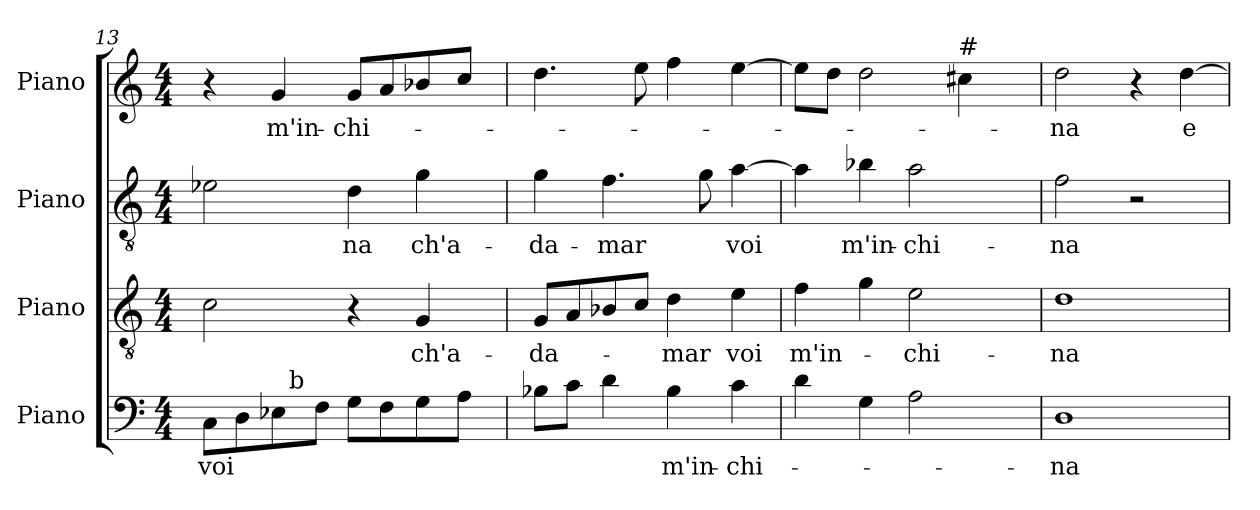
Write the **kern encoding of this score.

**kern	**text	**kern	**text	**kern	**text	**kern	**text
*part4	*part4	*part3	*part3	*part2	*part2	*part1	*part1
*staff4	*staff4	*staff3	*staff3	*staff2	*staff2	*staff1	*staff1
*I"Piano	*	*I"Piano	*	*I"Piano	*	*I"Piano	*
*I'Pno.	*	*I'Pno.	*	*I'Pno.	*	*I'Pno.	*
*clefF4	*	*clefGv2	*	*clefGv2	*	*clefG2	*
*	*	*ITrd7c12	*	*ITrd7c12	*	*	*
*k[]	*	*k[]	*	*k[]	*	*k[]	*
*C:	*	*C:	*	*C:	*	*C:	*
*M4/4	*	*M4/4	*	*M4/4	*	*M4/4	*
=13	=13	=13	=13	=13	=13	=13	=13
!	!LO:LY:b:color=#000000	!	!	!	!	!	!
*^	*	*	*	*	*	*	*
8Ci\L	4ryy	voi	2Ci\	.	2E-Xi\	.	4r	.
8Di\	.	.	.	.	.	.	.	.
!	!	!	!	!	!	!	!	!LO:LY:b:color=#000000
8E-i\	32ryy	.	.	.	.	.	4gi/	m'in-
.	256ryy	.	.	.	.	.	.	.
!	!LO:TX:a:t=b	!	!	!	!	!	!	!
.	2ryy	.	.	.	.	.	.	.
8Fi\J	.	.	.	.	.	.	.	.
!	!	!	!	!	!	!LO:LY:b:color=#000000	!	!
!	!	!	!	!	!	!	!	!LO:LY:b:color=#000000
8Gi\L	.	.	4r	.	4Di\	-na	8gi/L	-chi-
8Fi\	.	.	.	.	.	.	8ai/	.
!	!	!	!	!LO:LY:b:color=#000000	!	!	!	!
!	!	!	!	!	!	!LO:LY:b:color=#000000	!	!
8Gi\	.	.	4GGi/	ch'a-	4Gi\	ch'a-	8b-i/	.
.	8ryy	.	.	.	.	.	.	.
8Ai\J	.	.	.	.	.	.	8cci/J	.
.	16ryy	.	.	.	.	.	.	.
.	64..ryy	.	.	.	.	.	.	.
*v	*v	*	*	*	*	*	*	*
!!LO:LB:g=z
=14	=14	=14	=14	=14	=14	=14	=14
*^	*	*	*	*	*	*	*
!	!	!	!	!LO:LY:b:color=#000000	!	!	!	!
*v	*v	*	*	*	*	*	*	*
*^	*	*	*	*	*	*	*
!	!	!	!	!	!	!LO:LY:b:color=#000000	!	!
*v	*v	*	*	*	*	*	*	*
8B-i\L	.	8GGi/L	-da-	4Gi\	-da-	4.ddi\	.
8ci\J	.	8AAi/	.	.	.	.	.
!	!	!	!	!	!LO:LY:b:color=#000000	!	!
4di\	.	8BB-i/	.	4.Fi\	-mar	.	.
.	.	8Ci/J	.	.	.	8eei\	.
!	!LO:LY:b:color=#000000	!	!	!	!	!	!
!	!	!	!LO:LY:b:color=#000000	!	!	!	!
4B-i\	m'in-	4Di\	-mar	.	.	4ffi\	.
.	.	.	.	8Gi\	.	.	.
!	!LO:LY:b:color=#000000	!	!	!	!	!	!
!	!	!	!LO:LY:b:color=#000000	!	!	!	!
!	!	!	!	!	!LO:LY:b:color=#000000	!	!
4ci\	-chi-	4Ei\	voi	[4Ai\	voi	[4eei\	.
=15	=15	=15	=15	=15	=15	=15	=15
!	!	!	!LO:LY:b:color=#000000	!	!	!	!
4di\	.	4Fi\	m'in-	4Ai\]	.	8eei\L]	.
.	.	.	.	.	.	8ddi\J	.
!	!	!	!	!	!LO:LY:b:color=#000000	!	!
4Gi\	.	4Gi\	.	4B-i\	m'in-	2ddi\	.
!	!	!	!LO:LY:b:color=#000000	!	!	!	!
!	!	!	!	!	!LO:LY:b:color=#000000	!	!
2Ai\	.	2Ei\	-chi-	2Ai\	-chi-	.	.
!	!	!	!	!	!	!LO:TX:a:t=#	!
.	.	.	.	.	.	4cc#i\	.
=16	=16	=16	=16	=16	=16	=16	=16
!	!LO:LY:b:color=#000000	!	!	!	!	!	!
!	!	!	!LO:LY:b:color=#000000	!	!	!	!
!	!	!	!	!	!LO:LY:b:color=#000000	!	!
!	!	!	!	!	!	!	!LO:LY:b:color=#000000
1Di	-na	1Di	-na	2Fi\	-na	2ddi\	-na
.	.	.	.	2r	.	4r	.
!	!	!	!	!	!	!	!LO:LY:b:color=#000000
.	.	.	.	.	.	[4ddi\	e
=	=	=	=	=	=	=	=
*-	*-	*-	*-	*-	*-	*-	*-
